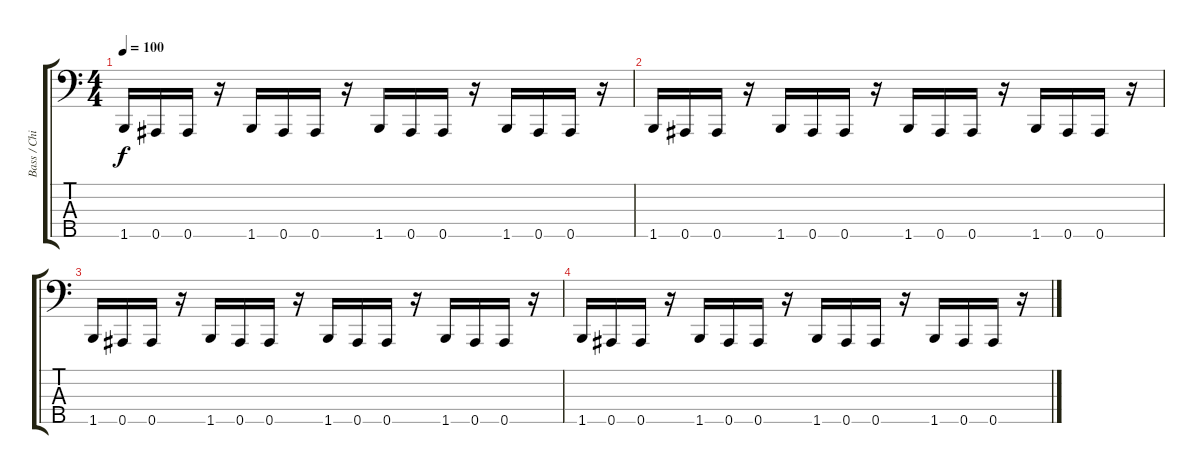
\track ("Bass / Chi Cheng" "Bass / Chi") {instrument electricbassfinger}
\staff {score tabs}
\tuning (Ab2 Eb2 Bb1 F1 Bb0) {hide}
\ts (4 4)
\tempo 100
\clef f4
\ks c
1.5.16{dy f} 0.5.16 0.5.16 r.16 1.5.16 0.5.16 0.5.16 r.16 1.5.16 0.5.16 0.5.16 r.16 1.5.16 0.5.16 0.5.16 r.16 |
1.5.16 0.5.16 0.5.16 r.16 1.5.16 0.5.16 0.5.16 r.16 1.5.16 0.5.16 0.5.16 r.16 1.5.16 0.5.16 0.5.16 r.16 |
1.5.16 0.5.16 0.5.16 r.16 1.5.16 0.5.16 0.5.16 r.16 1.5.16 0.5.16 0.5.16 r.16 1.5.16 0.5.16 0.5.16 r.16 |
1.5.16 0.5.16 0.5.16 r.16 1.5.16 0.5.16 0.5.16 r.16 1.5.16 0.5.16 0.5.16 r.16 1.5.16 0.5.16 0.5.16 r.16
